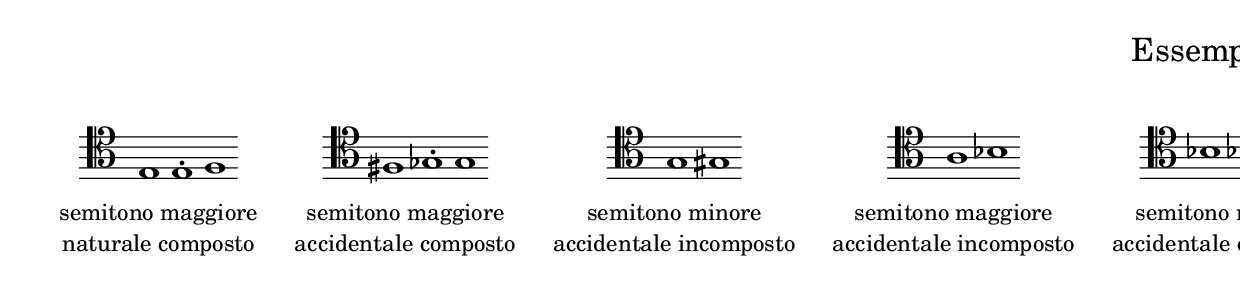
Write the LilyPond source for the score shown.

\version "2.22.2"

% Auto generated file

\header {
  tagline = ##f
}

dot = {
   \once \override Script.add-stem-support = ##f
   \once \override Script.toward-stem-shift = 0
   \once \override Script.skyline-horizontal-padding = 0
   \once \override Script.direction = 1
   \once \override Script.font-size = 1
}

\markup {
  \center-column {
    \line {
      \center-align
      \fontsize#3 { \concat { \normal-text "Essempio di più semitoni maggiori et minori, ascendenti e discendenti,"} }
    }\line {
      \center-align
      \fontsize#3 { \concat { \normal-text "composti et incomposti, naturali e accidentali"} }
    }
    \null
    \line {
      \center-column {

        \line {
          \score {
            <<
              \new Staff \with { instrumentName = ""} {
                \override Staff.TimeSignature.stencil = ##f
                \override Staff.NoteHead.style = #'baroque
                \accidentalStyle Score.forget
                \cadenzaOn
                \clef "tenor" e1 
                \dot e1-. 
                f1 
                \cadenzaOff
              }
            >>
            \layout {
              \context {
                \Score
                \override SpacingSpanner.common-shortest-duration = #(ly:make-moment 1)
              }
            }
          }
        }
        \null
        \line {
          \left-align {  \normal-text "semitono maggiore" }
        }
        \line {
          \left-align {  \normal-text "naturale composto" }
        }

      }
      \hspace #3 
      \center-column {

        \line {
          \score {
            <<
              \new Staff \with { instrumentName = ""} {
                \override Staff.TimeSignature.stencil = ##f
                \override Staff.NoteHead.style = #'baroque
                \accidentalStyle Score.forget
                \cadenzaOn
                \clef "tenor" fis1 
                \dot ges1-. 
                g1 
                \cadenzaOff
              }
            >>
            \layout {
              \context {
                \Score
                \override SpacingSpanner.common-shortest-duration = #(ly:make-moment 1)
              }
            }
          }
        }
        \null
        \line {
          \left-align {  \normal-text "semitono maggiore" }
        }
        \line {
          \left-align {  \normal-text "accidentale composto" }
        }

      }
      \hspace #3 
      \center-column {

        \line {
          \score {
            <<
              \new Staff \with { instrumentName = ""} {
                \override Staff.TimeSignature.stencil = ##f
                \override Staff.NoteHead.style = #'baroque
                \accidentalStyle Score.forget
                \cadenzaOn
                \clef "tenor" g1 
                gis1 
                \cadenzaOff
              }
            >>
            \layout {
              \context {
                \Score
                \override SpacingSpanner.common-shortest-duration = #(ly:make-moment 1)
              }
            }
          }
        }
        \null
        \line {
          \left-align {  \normal-text "semitono minore" }
        }
        \line {
          \left-align {  \normal-text "accidentale incomposto" }
        }

      }
      \hspace #3 
      \center-column {

        \line {
          \score {
            <<
              \new Staff \with { instrumentName = ""} {
                \override Staff.TimeSignature.stencil = ##f
                \override Staff.NoteHead.style = #'baroque
                \accidentalStyle Score.forget
                \cadenzaOn
                \clef "tenor" a1 
                bes1 
                \cadenzaOff
              }
            >>
            \layout {
              \context {
                \Score
                \override SpacingSpanner.common-shortest-duration = #(ly:make-moment 1)
              }
            }
          }
        }
        \null
        \line {
          \left-align {  \normal-text "semitono maggiore" }
        }
        \line {
          \left-align {  \normal-text "accidentale incomposto" }
        }

      }
      \hspace #3 
      \center-column {

        \line {
          \score {
            <<
              \new Staff \with { instrumentName = ""} {
                \override Staff.TimeSignature.stencil = ##f
                \override Staff.NoteHead.style = #'baroque
                \accidentalStyle Score.forget
                \cadenzaOn
                \clef "tenor" bes1 
                \dot bes1-. 
                b1 
                \cadenzaOff
              }
            >>
            \layout {
              \context {
                \Score
                \override SpacingSpanner.common-shortest-duration = #(ly:make-moment 1)
              }
            }
          }
        }
        \null
        \line {
          \left-align {  \normal-text "semitono minore" }
        }
        \line {
          \left-align {  \normal-text "accidentale composto" }
        }

      }
      \hspace #3 
      \center-column {

        \line {
          \score {
            <<
              \new Staff \with { instrumentName = ""} {
                \override Staff.TimeSignature.stencil = ##f
                \override Staff.NoteHead.style = #'baroque
                \accidentalStyle Score.forget
                \cadenzaOn
                \clef "tenor" b1 
                \dot b1-. 
                c'1 
                \cadenzaOff
              }
            >>
            \layout {
              \context {
                \Score
                \override SpacingSpanner.common-shortest-duration = #(ly:make-moment 1)
              }
            }
          }
        }
        \null
        \line {
          \left-align {  \normal-text "semitono amaggiore" }
        }
        \line {
          \left-align {  \normal-text "naturale composto" }
        }

      }
      \hspace #3 
      \center-column {

        \line {
          \score {
            <<
              \new Staff \with { instrumentName = ""} {
                \override Staff.TimeSignature.stencil = ##f
                \override Staff.NoteHead.style = #'baroque
                \accidentalStyle Score.forget
                \cadenzaOn
                \clef "tenor" c'1 
                cis'1 
                \cadenzaOff
              }
            >>
            \layout {
              \context {
                \Score
                \override SpacingSpanner.common-shortest-duration = #(ly:make-moment 1)
              }
            }
          }
        }
        \null
        \line {
          \left-align {  \normal-text "semitono minore" }
        }
        \line {
          \left-align {  \normal-text "accidentale incomposto" }
        }

      }
      \hspace #3 
      \center-column {

        \line {
          \score {
            <<
              \new Staff \with { instrumentName = ""} {
                \override Staff.TimeSignature.stencil = ##f
                \override Staff.NoteHead.style = #'baroque
                \accidentalStyle Score.forget
                \cadenzaOn
                \clef "tenor" e'1 
                dis'1 
                \dot des'1-. 
                \cadenzaOff
              }
            >>
            \layout {
              \context {
                \Score
                \override SpacingSpanner.common-shortest-duration = #(ly:make-moment 1)
              }
            }
          }
        }
        \null
        \line {
          \left-align {  \normal-text "semitoni maggiori" }
        }
        \line {
          \left-align {  \normal-text "accidentali incomposti" }
        }

      }
      \hspace #3 
      \center-column {

        \line {
          \score {
            <<
              \new Staff \with { instrumentName = ""} {
                \override Staff.TimeSignature.stencil = ##f
                \override Staff.NoteHead.style = #'baroque
                \accidentalStyle Score.forget
                \cadenzaOn
                \clef "tenor" \dot c'1-. 
                c'1 
                \dot b1-. 
                \cadenzaOff
              }
            >>
            \layout {
              \context {
                \Score
                \override SpacingSpanner.common-shortest-duration = #(ly:make-moment 1)
              }
            }
          }
        }
        \null
        \line {
          \left-align {  \normal-text "semitono maggiore" }
        }
        \line {
          \left-align {  \normal-text "accidentale composto" }
        }

      }
      \hspace #3 
      \center-column {

        \line {
          \score {
            <<
              \new Staff \with { instrumentName = ""} {
                \override Staff.TimeSignature.stencil = ##f
                \override Staff.NoteHead.style = #'baroque
                \accidentalStyle Score.forget
                \cadenzaOn
                \clef "tenor" bes1 
                a1 
                \cadenzaOff
              }
            >>
            \layout {
              \context {
                \Score
                \override SpacingSpanner.common-shortest-duration = #(ly:make-moment 1)
              }
            }
          }
        }
        \null
        \line {
          \left-align {  \normal-text "semitono maggiore" }
        }
        \line {
          \left-align {  \normal-text "accidentale incomposto" }
        }

      }
      \hspace #3 
      \center-column {

        \line {
          \score {
            <<
              \new Staff \with { instrumentName = ""} {
                \override Staff.TimeSignature.stencil = ##f
                \override Staff.NoteHead.style = #'baroque
                \accidentalStyle Score.forget
                \cadenzaOn
                \clef "tenor" as1 
                g1 
                \dot g1-. 
                ges1 
                \cadenzaOff
              }
            >>
            \layout {
              \context {
                \Score
                \override SpacingSpanner.common-shortest-duration = #(ly:make-moment 1)
              }
            }
          }
        }
        \null
        \line {
          \left-align {  \normal-text "semitono maggiore" }
        }
        \line {
          \left-align {  \normal-text "e minore" }
        }
        \line {
          \left-align {  \normal-text "accidentale incomposto" }
        }

      }
      \hspace #3 
      \center-column {

        \line {
          \score {
            <<
              \new Staff \with { instrumentName = ""} {
                \override Staff.TimeSignature.stencil = ##f
                \override Staff.NoteHead.style = #'baroque
                \accidentalStyle Score.forget
                \cadenzaOn
                \clef "tenor" f1 
                \dot e1-. 
                es1 
                \cadenzaOff
              }
            >>
            \layout {
              \context {
                \Score
                \override SpacingSpanner.common-shortest-duration = #(ly:make-moment 1)
              }
            }
          }
        }
        \null
        \line {
          \left-align {  \normal-text "semitono minore" }
        }
        \line {
          \left-align {  \normal-text "e maggiore" }
        }
        \line {
          \left-align {  \normal-text "accidentale incomposto" }
        }

      }
      \hspace #3 

    }
  }
}